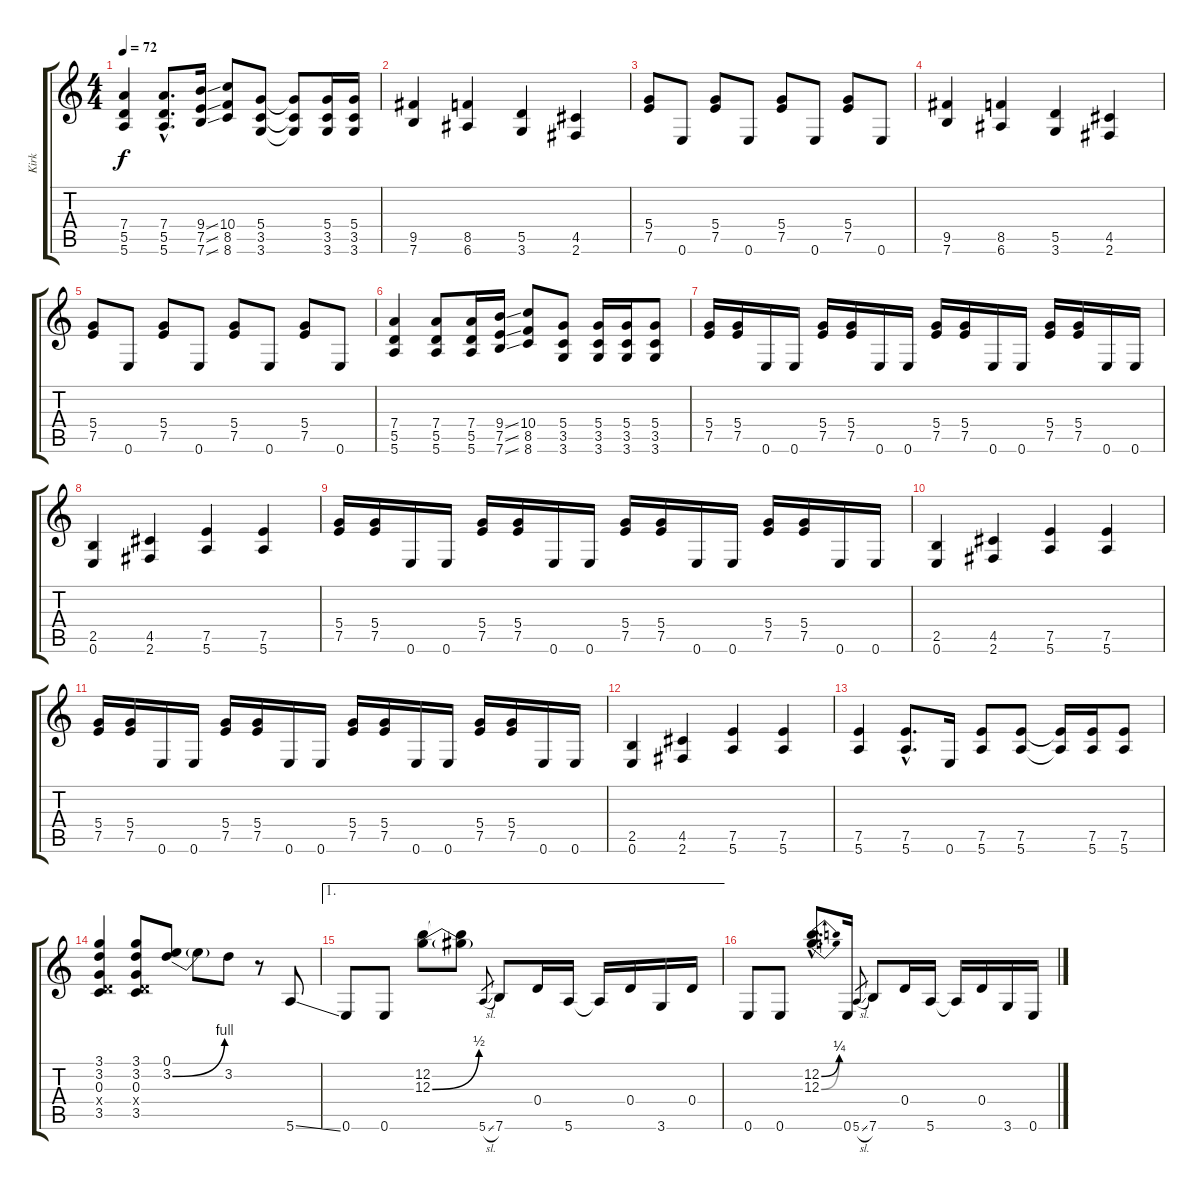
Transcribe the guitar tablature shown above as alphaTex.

\track ("Kirk" "Kirk") {instrument distortionguitar}
\staff {score tabs}
\tuning (E4 B3 G3 D3 A2 E2) {hide}
\ts (4 4)
\tempo 72
\clef g2
\ks c
(7.4 5.5 5.6).4{dy f} (7.4{hac} 5.5{hac} 5.6{hac}).8{d} (9.4{ss} 7.5{ss} 7.6{ss}).16 (10.4 8.5 8.6).8 (5.4 3.5 3.6).8 (5.4{t} 3.5{t} 3.6{t}).8 (5.4 3.5 3.6).16 (5.4 3.5 3.6).16 |
(9.5 7.6).4 (8.5 6.6).4 (5.5 3.6).4 (4.5 2.6).4 |
(5.4 7.5).8 0.6.8 (5.4 7.5).8 0.6.8 (5.4 7.5).8 0.6.8 (5.4 7.5).8 0.6.8 |
(9.5 7.6).4 (8.5 6.6).4 (5.5 3.6).4 (4.5 2.6).4 |
(5.4 7.5).8 0.6.8 (5.4 7.5).8 0.6.8 (5.4 7.5).8 0.6.8 (5.4 7.5).8 0.6.8 |
(7.4 5.5 5.6).4 (7.4 5.5 5.6).8 (7.4 5.5 5.6).16 (9.4{ss} 7.5{ss} 7.6{ss}).16 (10.4 8.5 8.6).8 (5.4 3.5 3.6).8 (5.4 3.5 3.6).16 (5.4 3.5 3.6).16 (5.4 3.5 3.6).8 |
(5.4 7.5).16 (5.4 7.5).16 0.6.16 0.6.16 (5.4 7.5).16 (5.4 7.5).16 0.6.16 0.6.16 (5.4 7.5).16 (5.4 7.5).16 0.6.16 0.6.16 (5.4 7.5).16 (5.4 7.5).16 0.6.16 0.6.16 |
(2.5 0.6).4 (4.5 2.6).4 (7.5 5.6).4 (7.5 5.6).4 |
(5.4 7.5).16 (5.4 7.5).16 0.6.16 0.6.16 (5.4 7.5).16 (5.4 7.5).16 0.6.16 0.6.16 (5.4 7.5).16 (5.4 7.5).16 0.6.16 0.6.16 (5.4 7.5).16 (5.4 7.5).16 0.6.16 0.6.16 |
(2.5 0.6).4 (4.5 2.6).4 (7.5 5.6).4 (7.5 5.6).4 |
(5.4 7.5).16 (5.4 7.5).16 0.6.16 0.6.16 (5.4 7.5).16 (5.4 7.5).16 0.6.16 0.6.16 (5.4 7.5).16 (5.4 7.5).16 0.6.16 0.6.16 (5.4 7.5).16 (5.4 7.5).16 0.6.16 0.6.16 |
(2.5 0.6).4 (4.5 2.6).4 (7.5 5.6).4 (7.5 5.6).4 |
(7.5 5.6).4 (7.5{hac} 5.6{hac}).8{d} 0.6.16 (7.5 5.6).8 (7.5 5.6).8 (7.5{t} 5.6{t}).16 (7.5 5.6).16 (7.5 5.6).8 |
(3.1 3.2 0.3 0.4{x} 3.5).4 (3.1 3.2 0.3 0.4{x} 3.5).8 (0.1 3.2{be (bend 0 0 60 4)}).8 3.2{t}.8 3.2.8 r.8 5.6{ss}.8 |
\ae 1
0.6.8 0.6.8 (12.2 12.3{be (bend 0 0 60 2)}).8 (12.2{t} 12.3{t}).8 5.6{sl}.8{gr} 7.6.8 0.4.16 5.6.16 5.6{t}.16 0.4.16 3.6.16 0.4.16 |
0.6.8 0.6.8 (12.2{be (bend 0 0 60 1) hac} 12.3{be (bend 0 0 60 1) hac}).8{d} 0.6.16 5.6{sl}.8{gr} 7.6.8 0.4.16 5.6.16 5.6{t}.16 0.4.16 3.6.16 0.6.16
